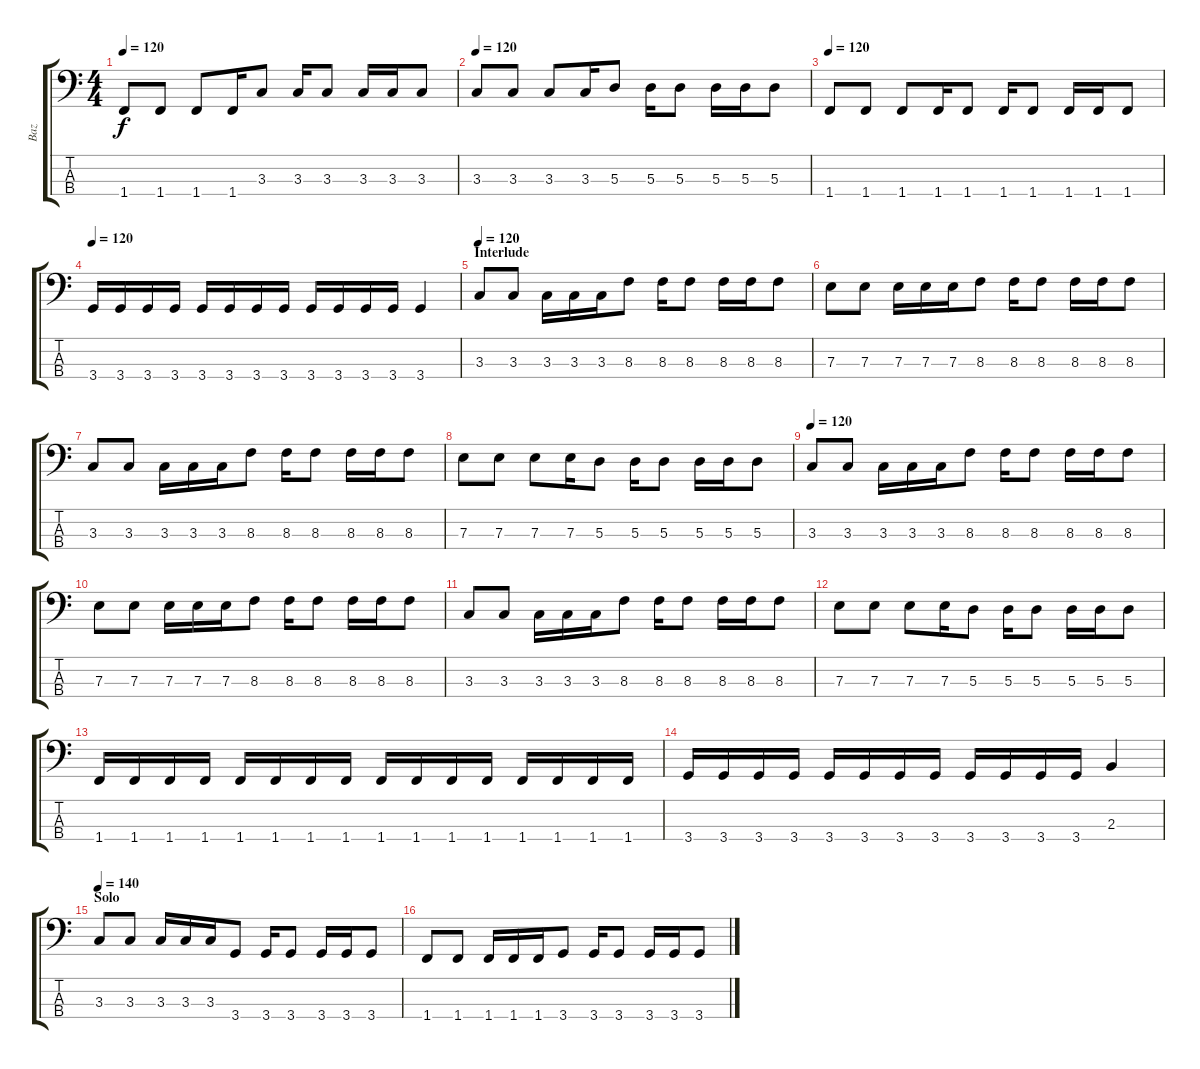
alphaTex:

\track ("Baz" "Baz") {instrument electricbassfinger}
\staff {score tabs}
\tuning (G2 D2 A1 E1) {hide}
\ts (4 4)
\tempo 120
\clef f4
\ks c
1.4.8{dy f} 1.4.8 1.4.8 1.4.16 3.3.8 3.3.16 3.3.8 3.3.16 3.3.16 3.3.8 |
\tempo 120
3.3.8{volume 10} 3.3.8 3.3.8 3.3.16 5.3.8 5.3.16 5.3.8 5.3.16 5.3.16 5.3.8 |
\tempo 120
1.4.8 1.4.8 1.4.8 1.4.16 1.4.8 1.4.16 1.4.8 1.4.16 1.4.16 1.4.8 |
\tempo 120
3.4.16 3.4.16 3.4.16 3.4.16 3.4.16 3.4.16 3.4.16 3.4.16 3.4.16 3.4.16 3.4.16 3.4.16 3.4.4 |
\section ("" "Interlude")
\tempo 120
3.3.8 3.3.8 3.3.16 3.3.16 3.3.16 8.3.8 8.3.16 8.3.8 8.3.16 8.3.16 8.3.8 |
7.3.8 7.3.8 7.3.16 7.3.16 7.3.16 8.3.8 8.3.16 8.3.8 8.3.16 8.3.16 8.3.8 |
3.3.8 3.3.8 3.3.16 3.3.16 3.3.16 8.3.8 8.3.16 8.3.8 8.3.16 8.3.16 8.3.8 |
7.3.8 7.3.8 7.3.8 7.3.16 5.3.8 5.3.16 5.3.8 5.3.16 5.3.16 5.3.8 |
\tempo 120
3.3.8 3.3.8 3.3.16 3.3.16 3.3.16 8.3.8 8.3.16 8.3.8 8.3.16 8.3.16 8.3.8 |
7.3.8 7.3.8 7.3.16 7.3.16 7.3.16 8.3.8 8.3.16 8.3.8 8.3.16 8.3.16 8.3.8 |
3.3.8 3.3.8 3.3.16 3.3.16 3.3.16 8.3.8 8.3.16 8.3.8 8.3.16 8.3.16 8.3.8 |
7.3.8 7.3.8 7.3.8 7.3.16 5.3.8 5.3.16 5.3.8 5.3.16 5.3.16 5.3.8 |
1.4.16 1.4.16 1.4.16 1.4.16 1.4.16 1.4.16 1.4.16 1.4.16 1.4.16 1.4.16 1.4.16 1.4.16 1.4.16 1.4.16 1.4.16 1.4.16 |
3.4.16 3.4.16 3.4.16 3.4.16 3.4.16 3.4.16 3.4.16 3.4.16 3.4.16 3.4.16 3.4.16 3.4.16 2.3.4 |
\section ("" "Solo")
\tempo 140
3.3.8{volume 10} 3.3.8 3.3.16 3.3.16 3.3.16 3.4.8 3.4.16 3.4.8 3.4.16 3.4.16 3.4.8 |
1.4.8 1.4.8 1.4.16 1.4.16 1.4.16 3.4.8 3.4.16 3.4.8 3.4.16 3.4.16 3.4.8
